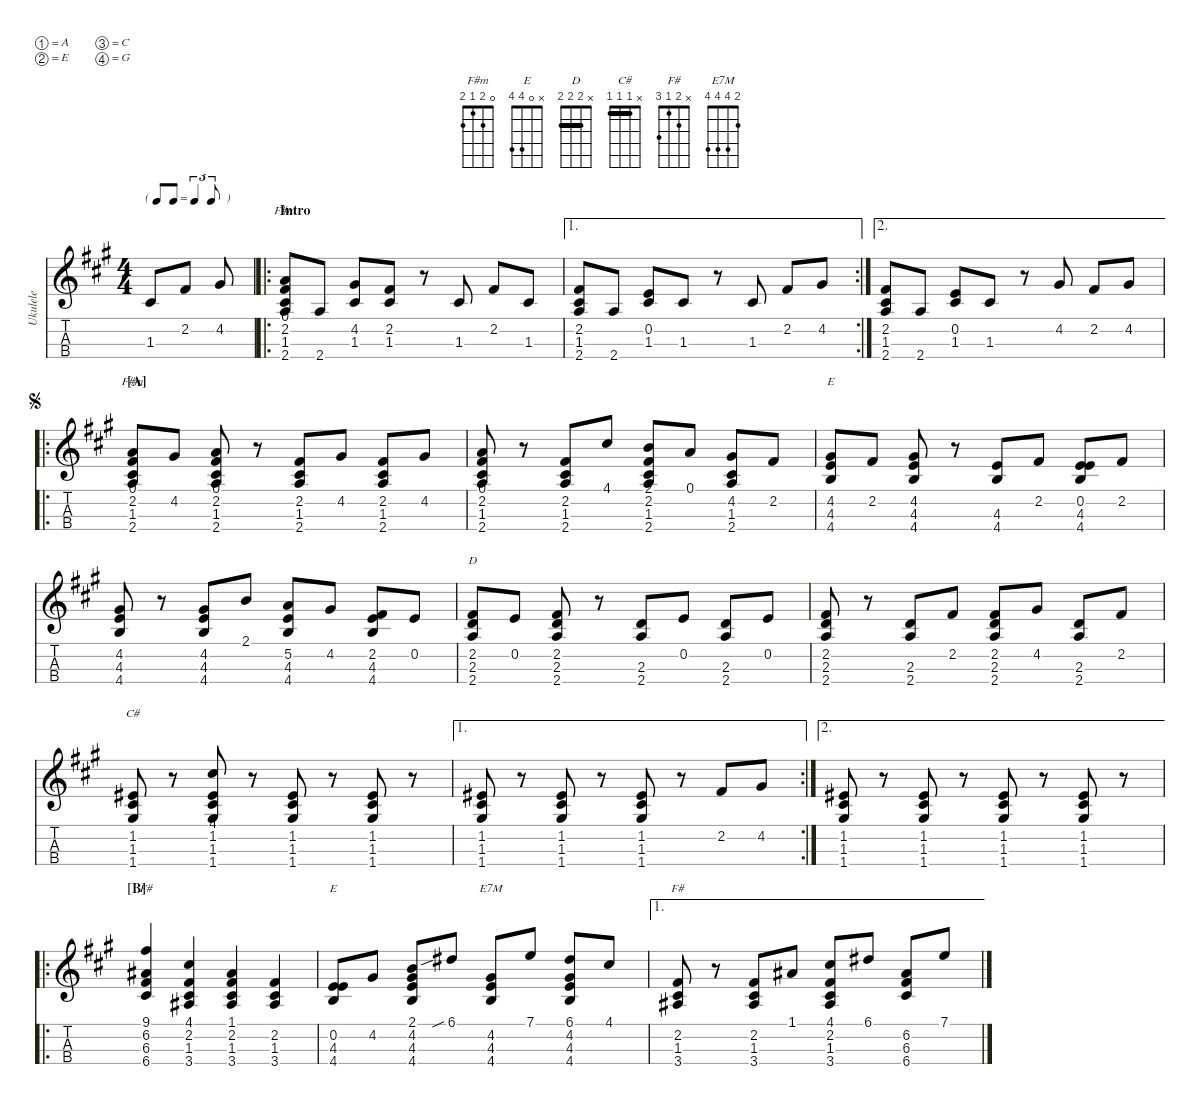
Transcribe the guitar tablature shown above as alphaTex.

\defaultSystemsLayout 4
\hideDynamics
\bracketExtendMode nobrackets
\otherSystemsTrackNameOrientation horizontal
\defaultBarNumberDisplay Hide
\track ("Ukulele" "Ukulele") {instrument acousticguitarnylon}
\staff {score tabs}
\tuning (A4 E4 C4 G3)
\displaytranspose 0
\chord ("F#m" 0 2 1 2)
\chord ("E" x 4 4 4) {barre (4 4)}
\chord ("D" x 2 2 2) {barre (2 2)}
\chord ("C#" x 1 1 1) {barre (1 1)}
\chord ("F#" 9 6 6 6) {firstfret 6 barre (6 6)}
\chord ("E" x 0 4 4)
\chord ("E7M" 2 4 4 4)
\chord ("F#" x 2 1 3)
\ts (4 4)
\tf triplet8th
\ac
\tempo (120 hide)
\clef g2
\ks a
1.3{acc #}.8{dy mf instrument acousticguitarnylon beam Up} 2.2{acc #}.8{beam Up} 4.2{acc #}.8{beam Up} |
\ro
\section ("" "Intro")
(2.4{acc forcenatural} 1.3{acc #} 2.2{acc #} 0.1{acc forcenatural}).8{ch "F#m" beam Up} 2.4{acc forcenatural}.8{beam Up} (1.3{acc #} 4.2{acc #}).8{beam Up} (2.2{acc #} 1.3{acc #}).8{beam Up} r.8{beam Up} 1.3{acc #}.8{beam Up} 2.2{acc #}.8{beam Up} 1.3{acc #}.8{beam Up} |
\ae 1
\rc 2
(1.3{acc #} 2.4{acc forcenatural} 2.2{acc #}).8{beam Up} 2.4{acc forcenatural}.8{beam Up} (1.3{acc #} 0.2{acc forcenatural}).8{beam Up} 1.3{acc #}.8{beam Up} r.8{beam Up} 1.3{acc #}.8{beam Up} 2.2{acc #}.8{beam Up} 4.2{acc #}.8{beam Up} |
\ae 2
(1.3{acc #} 2.4{acc forcenatural} 2.2{acc #}).8{beam Up} 2.4{acc forcenatural}.8{beam Up} (1.3{acc #} 0.2{acc forcenatural}).8{beam Up} 1.3{acc #}.8{beam Up} r.8{beam Up} 4.2{acc #}.8{beam Up} 2.2{acc #}.8{beam Up} 4.2{acc #}.8{beam Up} |
\ro
\section ("A" "")
\jump segno
(2.4{acc forcenatural} 1.3{acc #} 2.2{acc #} 0.1{acc forcenatural}).8{ch "F#m" beam Up} 4.2{acc #}.8{beam Up} (2.4{acc forcenatural} 1.3{acc #} 2.2{acc #} 0.1{acc forcenatural}).8{beam Up} r.8{beam Up} (2.4{acc forcenatural} 1.3{acc #} 2.2{acc #}).8{beam Up} 4.2{acc #}.8{beam Up} (2.4{acc forcenatural} 1.3{acc #} 2.2{acc #}).8{beam Up} 4.2{acc #}.8{beam Up} |
(2.4{acc forcenatural} 1.3{acc #} 2.2{acc #} 0.1{acc forcenatural}).8{beam Up} r.8{beam Up} (2.4{acc forcenatural} 1.3{acc #} 2.2{acc #}).8{beam Up} 4.1{acc #}.8{beam Up} (2.4{acc forcenatural} 1.3{acc #} 2.2{acc #} 2.1{acc forcenatural}).8{beam Up} 0.1{acc forcenatural}.8{beam Up} (4.2{acc #} 1.3{acc #} 2.4{acc forcenatural}).8{beam Up} 2.2{acc #}.8{beam Up} |
(4.4{acc forcenatural} 4.3{acc forcenatural} 4.2{acc #}).8{ch "E" beam Up} 2.2{acc #}.8{beam Up} (4.2{acc #} 4.3{acc forcenatural} 4.4{acc forcenatural}).8{beam Up} r.8{beam Up} (4.4{acc forcenatural} 4.3{acc forcenatural}).8{beam Up} 2.2{acc #}.8{beam Up} (0.2{acc forcenatural} 4.3{acc forcenatural} 4.4{acc forcenatural}).8{beam Up} 2.2{acc #}.8{beam Up} |
(4.2{acc #} 4.3{acc forcenatural} 4.4{acc forcenatural}).8{beam Up} r.8{beam Up} (4.4{acc forcenatural} 4.3{acc forcenatural} 4.2{acc #}).8{beam Up} 2.1{acc forcenatural}.8{beam Up} (5.2{acc forcenatural} 4.3{acc forcenatural} 4.4{acc forcenatural}).8{beam Up} 4.2{acc #}.8{beam Up} (2.2{acc #} 4.3{acc forcenatural} 4.4{acc forcenatural}).8{beam Up} 0.2{acc forcenatural}.8{beam Up} |
(2.4{acc forcenatural} 2.3{acc forcenatural} 2.2{acc #}).8{ch "D" beam Up} 0.2{acc forcenatural}.8{beam Up} (2.2{acc #} 2.3{acc forcenatural} 2.4{acc forcenatural}).8{beam Up} r.8{beam Up} (2.4{acc forcenatural} 2.3{acc forcenatural}).8{beam Up} 0.2{acc forcenatural}.8{beam Up} (2.3{acc forcenatural} 2.4{acc forcenatural}).8{beam Up} 0.2{acc forcenatural}.8{beam Up} |
(2.4{acc forcenatural} 2.3{acc forcenatural} 2.2{acc #}).8{beam Up} r.8{beam Up} (2.3{acc forcenatural} 2.4{acc forcenatural}).8{beam Up} 2.2{acc #}.8{beam Up} (2.2{acc #} 2.3{acc forcenatural} 2.4{acc forcenatural}).8{beam Up} 4.2{acc #}.8{beam Up} (2.3{acc forcenatural} 2.4{acc forcenatural}).8{beam Up} 2.2{acc #}.8{beam Up} |
(1.2{acc #} 1.3{acc #} 1.4{acc #}).8{ch "C#" beam Up} r.8{beam Up} (4.1{acc #} 1.2{acc #} 1.3{acc #} 1.4{acc #}).8{beam Up} r.8{beam Up} (1.2{acc #} 1.3{acc #} 1.4{acc #}).8{beam Up} r.8{beam Up} (1.2{acc #} 1.3{acc #} 1.4{acc #}).8{beam Up} r.8{beam Up} |
\ae 1
\rc 2
(1.2{acc #} 1.3{acc #} 1.4{acc #}).8{beam Up} r.8{beam Up} (1.2{acc #} 1.3{acc #} 1.4{acc #}).8{beam Up} r.8{beam Up} (1.2{acc #} 1.3{acc #} 1.4{acc #}).8{beam Up} r.8{beam Up} 2.2{acc #}.8{beam Up} 4.2{acc #}.8{beam Up} |
\ae 2
(1.2{acc #} 1.3{acc #} 1.4{acc #}).8{beam Up} r.8{beam Up} (1.2{acc #} 1.3{acc #} 1.4{acc #}).8{beam Up} r.8{beam Up} (1.2{acc #} 1.3{acc #} 1.4{acc #}).8{beam Up} r.8{beam Up} (1.2{acc #} 1.3{acc #} 1.4{acc #}).8{beam Up} r.8{beam Up} |
\ro
\section ("B" "")
(6.3{acc #} 6.2{acc #} 6.4{acc #} 9.1{acc #}).4{ch "F#" beam Up} (4.1{acc #} 2.2{acc #} 1.3{acc #} 3.4{acc #}).4{beam Up} (1.1{acc #} 2.2{acc #} 1.3{acc #} 3.4{acc #}).4{beam Up} (2.2{acc #} 1.3{acc #} 3.4{acc #}).4{beam Up} |
(4.4{acc forcenatural} 0.2{acc forcenatural} 4.3{acc forcenatural}).8{ch "E" beam Up} 4.2{acc #}.8{beam Up} (2.1{acc forcenatural} 4.2{acc #} 4.3{acc forcenatural} 4.4{acc forcenatural}).8{beam Up} 6.1{sib acc #}.8{beam Up} (4.2{acc #} 4.3{acc forcenatural} 4.4{acc forcenatural}).8{ch "E7M" beam Up} 7.1{acc forcenatural}.8{beam Up} (6.1{acc #} 4.2{acc #} 4.3{acc forcenatural} 4.4{acc forcenatural}).8{beam Up} 4.1{acc #}.8{beam Up} |
\ae 1
(3.4{acc #} 1.3{acc #} 2.2{acc #}).8{ch "F#" beam Up} r.8{beam Up} (3.4{acc #} 1.3{acc #} 2.2{acc #}).8{beam Up} 1.1{acc #}.8{beam Up} (3.4{acc #} 1.3{acc #} 2.2{acc #} 4.1{acc #}).8{beam Up} 6.1{acc #}.8{beam Up} (6.3{acc #} 6.4{acc #} 6.2{acc #}).8{beam Up} 7.1{acc forcenatural}.8{beam Up}
